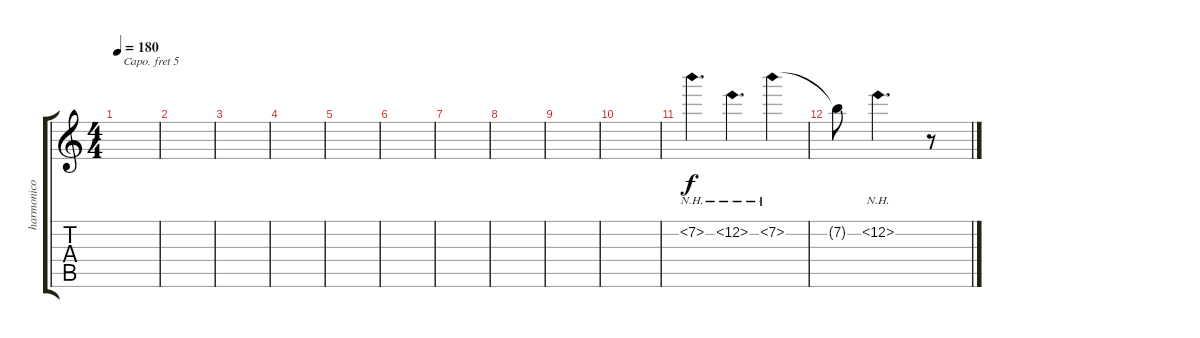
\track ("harmonico" "harmonico") {instrument overdrivenguitar}
\staff {score tabs}
\capo 5
\tuning (E4 B3 G3 D3 A2 E2) {hide}
\ts (4 4)
\tempo 180
\clef g2
\ks c
|
|
|
|
|
|
|
|
|
|
7.2{nh}.4{d} 12.2{nh}.4{d} 7.2{nh}.4 |
7.2{t}.8 12.2{nh}.4{d} r.8
